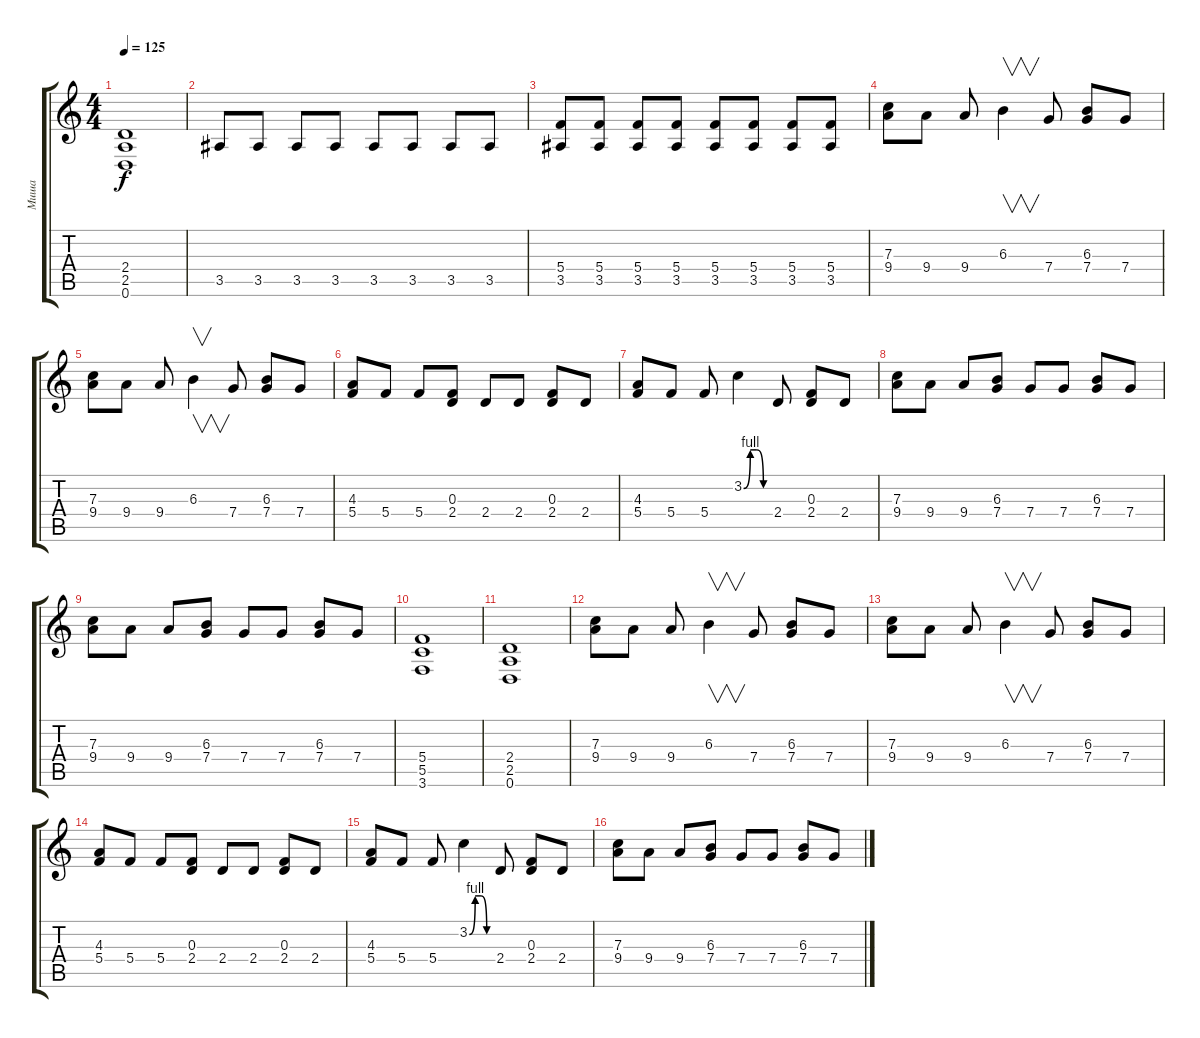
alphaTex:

\track ("Миша" "Миша") {instrument distortionguitar}
\staff {score tabs}
\tuning (D4 A3 F3 C3 G2 D2) {hide}
\ts (4 4)
\tempo 125
\clef g2
\ks c
(2.4 2.5 0.6).1{dy f} |
3.5.8 3.5.8 3.5.8 3.5.8 3.5.8 3.5.8 3.5.8 3.5.8 |
(5.4 3.5).8 (5.4 3.5).8 (5.4 3.5).8 (5.4 3.5).8 (5.4 3.5).8 (5.4 3.5).8 (5.4 3.5).8 (5.4 3.5).8 |
(7.3 9.4).8 9.4.8 9.4.8 6.3.4{v} 7.4.8 (6.3 7.4).8 7.4.8 |
(7.3 9.4).8 9.4.8 9.4.8 6.3.4{v} 7.4.8 (6.3 7.4).8 7.4.8 |
(4.3 5.4).8 5.4.8 5.4.8 (0.3 2.4).8 2.4.8 2.4.8 (0.3 2.4).8 2.4.8 |
(4.3 5.4).8 5.4.8 5.4.8 3.2{be (custom 0 0 15 4 30 4 45 0 60 0)}.4 2.4.8 (0.3 2.4).8 2.4.8 |
(7.3 9.4).8 9.4.8 9.4.8 (6.3 7.4).8 7.4.8 7.4.8 (6.3 7.4).8 7.4.8 |
(7.3 9.4).8 9.4.8 9.4.8 (6.3 7.4).8 7.4.8 7.4.8 (6.3 7.4).8 7.4.8 |
(5.4 5.5 3.6).1 |
(2.4 2.5 0.6).1 |
(7.3 9.4).8 9.4.8 9.4.8 6.3.4{v} 7.4.8 (6.3 7.4).8 7.4.8 |
(7.3 9.4).8 9.4.8 9.4.8 6.3.4{v} 7.4.8 (6.3 7.4).8 7.4.8 |
(4.3 5.4).8 5.4.8 5.4.8 (0.3 2.4).8 2.4.8 2.4.8 (0.3 2.4).8 2.4.8 |
(4.3 5.4).8 5.4.8 5.4.8 3.2{be (custom 0 0 15 4 30 4 45 0 60 0)}.4 2.4.8 (0.3 2.4).8 2.4.8 |
(7.3 9.4).8 9.4.8 9.4.8 (6.3 7.4).8 7.4.8 7.4.8 (6.3 7.4).8 7.4.8
